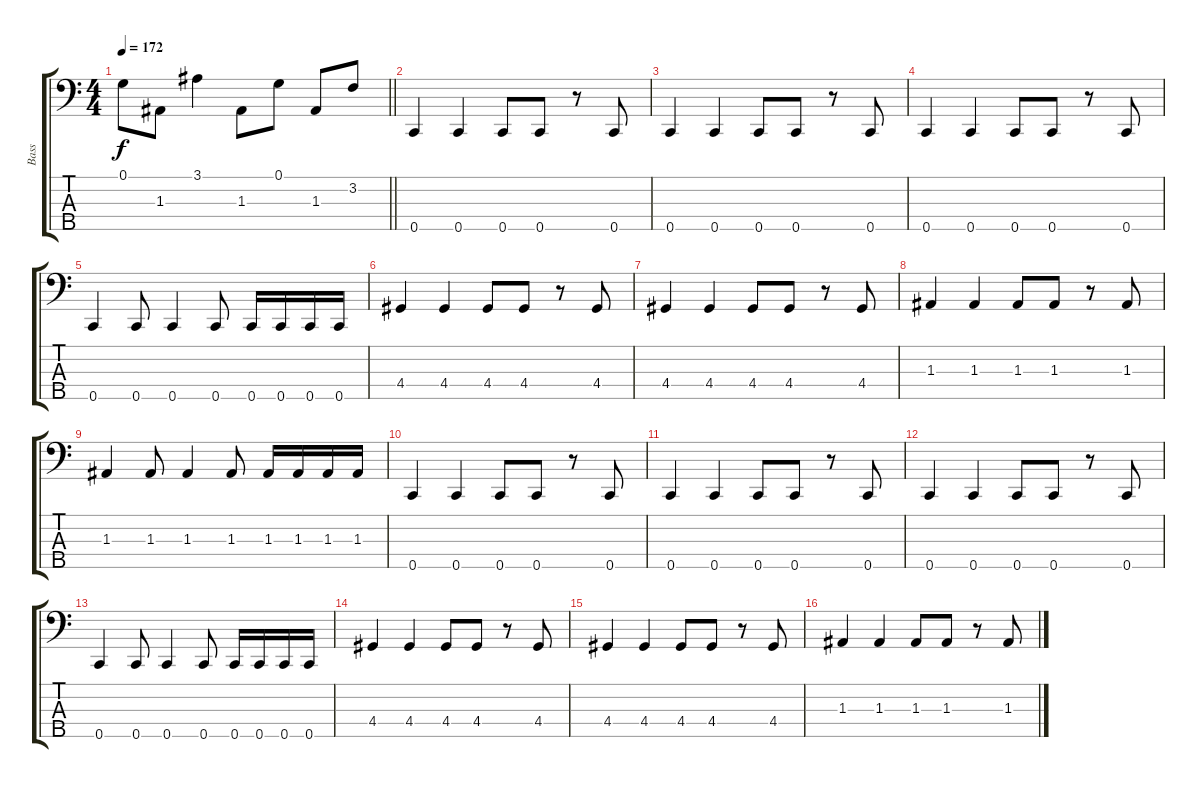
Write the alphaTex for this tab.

\track ("Bass" "Bass") {instrument electricbasspick}
\staff {score tabs}
\tuning (G2 D2 A1 E1 C1) {hide}
\ts (4 4)
\tempo 172
\clef f4
\barLineRight lightlight
\ks c
0.1{t}.8{dy f} 1.3.8 3.1.4 1.3.8 0.1.8 1.3.8 3.2.8 |
\section ("" " ")
0.5.4 0.5.4 0.5.8 0.5.8 r.8 0.5.8 |
0.5.4 0.5.4 0.5.8 0.5.8 r.8 0.5.8 |
0.5.4 0.5.4 0.5.8 0.5.8 r.8 0.5.8 |
0.5.4 0.5.8 0.5.4 0.5.8 0.5.16 0.5.16 0.5.16 0.5.16 |
4.4.4 4.4.4 4.4.8 4.4.8 r.8 4.4.8 |
4.4.4 4.4.4 4.4.8 4.4.8 r.8 4.4.8 |
1.3.4 1.3.4 1.3.8 1.3.8 r.8 1.3.8 |
1.3.4 1.3.8 1.3.4 1.3.8 1.3.16 1.3.16 1.3.16 1.3.16 |
0.5.4 0.5.4 0.5.8 0.5.8 r.8 0.5.8 |
0.5.4 0.5.4 0.5.8 0.5.8 r.8 0.5.8 |
0.5.4 0.5.4 0.5.8 0.5.8 r.8 0.5.8 |
0.5.4 0.5.8 0.5.4 0.5.8 0.5.16 0.5.16 0.5.16 0.5.16 |
4.4.4 4.4.4 4.4.8 4.4.8 r.8 4.4.8 |
4.4.4 4.4.4 4.4.8 4.4.8 r.8 4.4.8 |
1.3.4 1.3.4 1.3.8 1.3.8 r.8 1.3.8
